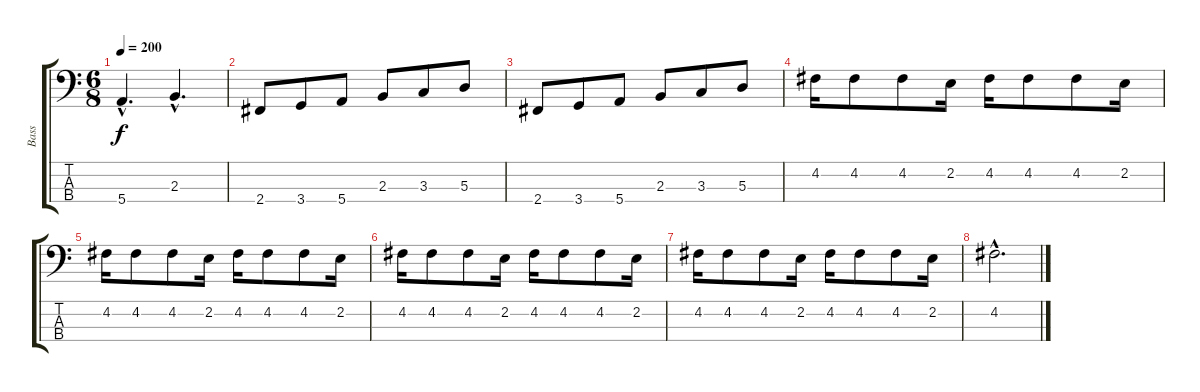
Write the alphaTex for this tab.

\track ("Bass" "Bass") {instrument electricbassfinger}
\staff {score tabs}
\tuning (G2 D2 A1 E1) {hide}
\ts (6 8)
\tempo 200
\clef f4
\ks c
5.4{hac}.4{d dy f} 2.3{hac}.4{d} |
2.4.8 3.4.8 5.4.8 2.3.8 3.3.8 5.3.8 |
2.4.8 3.4.8 5.4.8 2.3.8 3.3.8 5.3.8 |
4.2.16 4.2.8 4.2.8 2.2.16 4.2.16 4.2.8 4.2.8 2.2.16 |
4.2.16 4.2.8 4.2.8 2.2.16 4.2.16 4.2.8 4.2.8 2.2.16 |
4.2.16 4.2.8 4.2.8 2.2.16 4.2.16 4.2.8 4.2.8 2.2.16 |
4.2.16 4.2.8 4.2.8 2.2.16 4.2.16 4.2.8 4.2.8 2.2.16 |
4.2{hac}.2{d}
